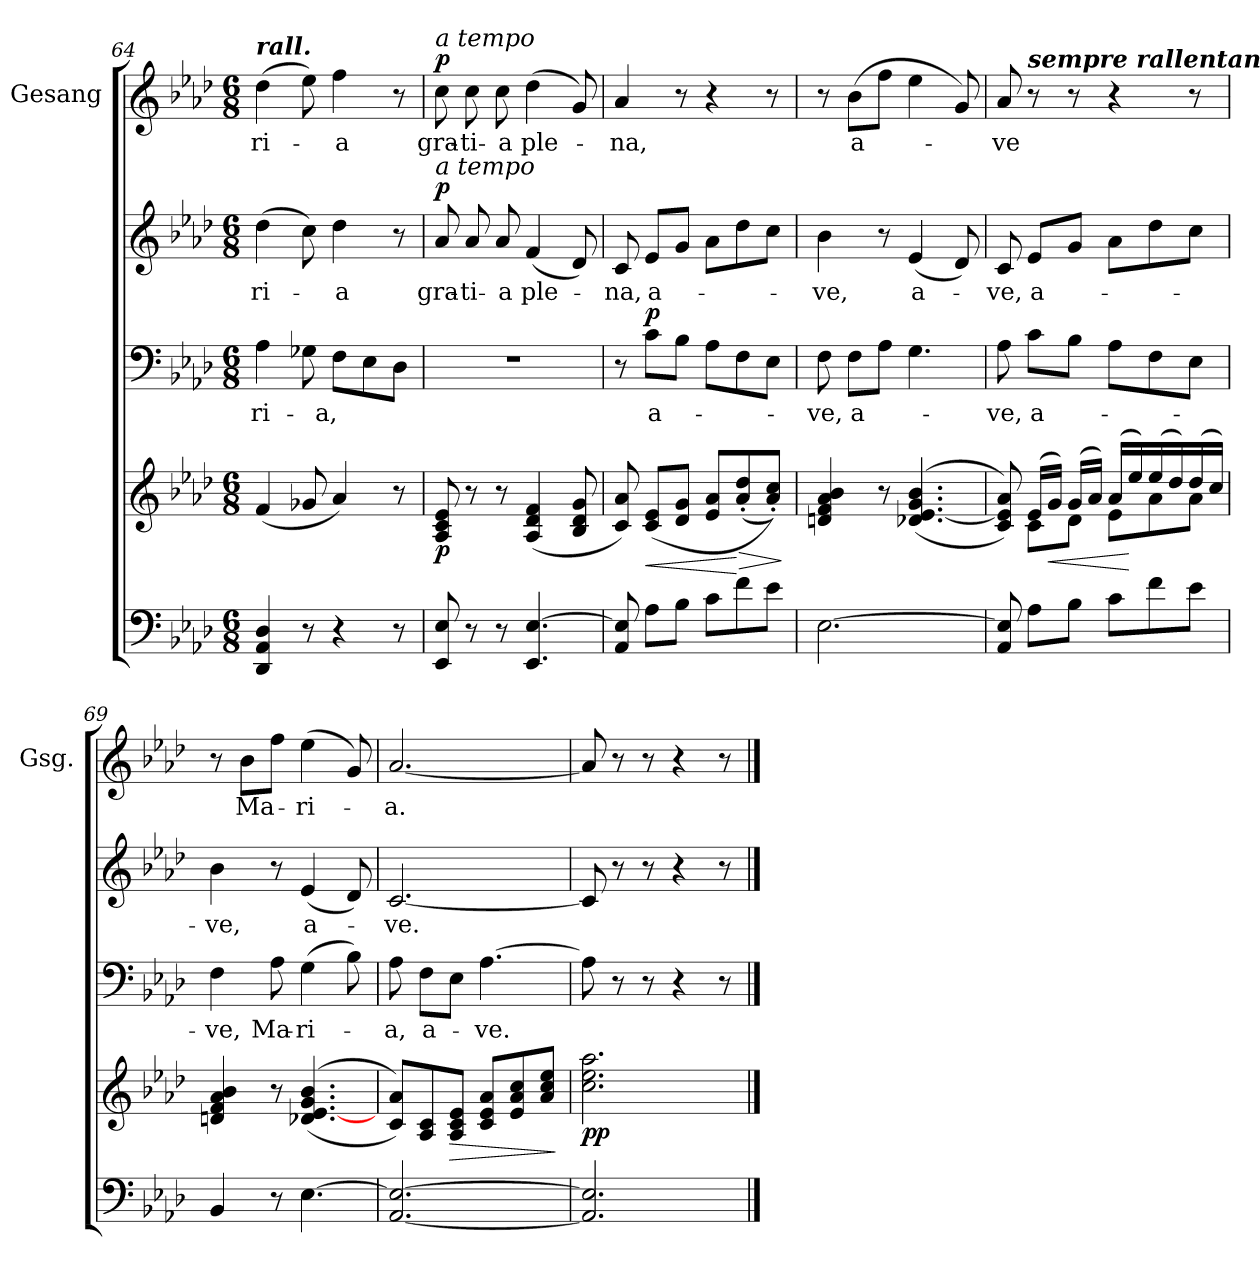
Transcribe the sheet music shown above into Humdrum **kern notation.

**kern	**kern	**dynam	**kern	**text	**dynam	**kern	**text	**dynam	**kern	**text	**dynam
*part4	*part4	*part4	*part3	*part3	*part3	*part2	*part2	*part2	*part1	*part1	*part1
*staff5	*staff4	*staff4/5	*staff3	*staff3	*staff3	*staff2	*staff2	*staff2	*staff1	*staff1	*staff1
*	*	*	*	*	*	*	*	*	*I"Gesang	*	*
*	*	*	*	*	*	*	*	*	*I'Gsg.	*	*
*clefF4	*clefG2	*	*clefF4	*	*	*clefG2	*	*	*clefG2	*	*
*k[b-e-a-d-]	*k[b-e-a-d-]	*	*k[b-e-a-d-]	*	*	*k[b-e-a-d-]	*	*	*k[b-e-a-d-]	*	*
*A-:	*A-:	*	*A-:	*	*	*A-:	*	*	*A-:	*	*
*M6/8	*M6/8	*	*M6/8	*	*	*M6/8	*	*	*M6/8	*	*
=64	=64	=64	=64	=64	=64	=64	=64	=64	=64	=64	=64
!	!	!	!	!	!	!	!	!	!LO:TX:a:Bi:t=rall.	!	!
!	!	!	!	!LO:LY:b	!	!	!LO:LY:b	!	!	!LO:LY:b	!
4DD-/ 4AA-/ 4D-/	(<4f/	.	4A-\	-ri-	.	(>4dd-\	-ri-	.	(>4dd-\	-ri-	.
8r	8g-X/	.	8G-X\	.	.	8cc\)	.	.	8ee-\)	.	.
!	!	!	!	!LO:LY:b	!	!	!LO:LY:b	!	!	!LO:LY:b	!
4r	4a-/)	.	8F\L	-a,	.	4dd-\	-a	.	4ff\	-a	.
.	.	.	8E-\	.	.	.	.	.	.	.	.
8r	8r	.	8D-\J	.	.	8r	.	.	8r	.	.
=65	=65	=65	=65	=65	=65	=65	=65	=65	=65	=65	=65
!	!	!	!	!	!	!	!	!	!LO:TX:a:i:t=a tempo	!	!
!	!	!	!	!	!	!LO:TX:a:i:t=a tempo	!	!	!	!	!
!	!	!LO:DY:b	!	!	!	!	!LO:LY:b	!LO:DY:a	!	!LO:LY:b	!LO:DY:a
8EE-/ 8E-/	8A-/ 8c/ 8e-/	p	2.r	.	.	8a-/	gra-	p	8cc\	gra-	p
!	!	!	!	!	!	!	!LO:LY:b	!	!	!LO:LY:b	!
8r	8r	.	.	.	.	8a-/	-ti-	.	8cc\	-ti-	.
!	!	!	!	!	!	!	!LO:LY:b	!	!	!LO:LY:b	!
8r	8r	.	.	.	.	8a-/	-a	.	8cc\	-a	.
!	!	!	!	!	!	!	!LO:LY:b	!	!	!LO:LY:b	!
4.EE-/ [>4.E-/	(<4A-/ 4d-/ 4f/	.	.	.	.	(<4f/	ple-	.	(>4dd-\	ple-	.
.	8B-/ 8d-/ 8g/	.	.	.	.	8d-/)	.	.	8g/)	.	.
!!LO:LB:g=z
=66	=66	=66	=66	=66	=66	=66	=66	=66	=66	=66	=66
!	!	!	!	!	!	!	!LO:LY:b	!	!	!LO:LY:b	!
8AA-/ 8E-/]	8c/ 8a-/)	.	8r	.	.	8c/	-na,	.	4a-/	-na,	.
!	!	!LO:HP:b	!	!LO:LY:b	!LO:DY:a	!	!LO:LY:b	!	!	!	!
8A-\L	(>8c/ 8e-/L	<	8c\L	a-	p	8e-/L	a-	.	.	.	.
8B-\J	8d-/ 8g/J	.	8B-\J	.	.	8g/J	.	.	8r	.	.
8c\L	8e-/ 8a-/L	.	8A-\L	.	.	8a-\L	.	.	4r	.	.
!	!	!LO:HP:n=1:b	!	!	!	!	!	!	!	!	!
8f\	(<8a-/'< 8dd-/'<	[ >	8F\	.	.	8dd-\	.	.	.	.	.
8e-\J	8a-/'< 8cc/'<J))	.	8E-\J	.	.	8cc\J	.	.	8r	.	.
.	.	]	.	.	.	.	.	.	.	.	.
=67	=67	=67	=67	=67	=67	=67	=67	=67	=67	=67	=67
!	!	!	!	!LO:LY:b	!	!	!LO:LY:b	!	!	!	!
[2.E-\	4dn/ 4f/ 4a-/ 4b-/	.	8F\	-ve,	.	4b-\	-ve,	.	8r	.	.
!	!	!	!	!LO:LY:b	!	!	!	!	!	!LO:LY:b	!
.	.	.	8F\L	a-	.	.	.	.	(>8b-\L	a-	.
.	8r	.	8A-\J	.	.	8r	.	.	8ff\J	.	.
!	!	!	!	!	!	!	!LO:LY:b	!	!	!	!
.	((<4.d-X/ [4.e-/ 4.g/ 4.b-/	.	4.G\	.	.	(<4e-/	a-	.	4ee-\	.	.
.	.	.	.	.	.	8d-/)	.	.	8g/)	.	.
=68	=68	=68	=68	=68	=68	=68	=68	=68	=68	=68	=68
*	*^	*	*	*	*	*	*	*	*	*	*
!	!	!	!	!	!LO:LY:b	!	!	!LO:LY:b	!	!	!LO:LY:b	!
8AA-/ 8E-/]	8c/ 8e-/] 8a-/))	8ryy	.	8A-\	-ve,	.	8c/	-ve,	.	8a-/	-ve	.
!	!	!	!	!	!	!	!	!	!	!LO:TX:a:Bi:t=sempre rallentando	!	!
!	!	!	!	!	!LO:LY:b	!	!	!LO:LY:b	!	!	!	!
8A-\L	(>16e-/LL	8c\L	.	8c\L	a-	.	8e-/L	a-	.	8r	.	.
!	!	!	!LO:HP:b	!	!	!	!	!	!	!	!	!
.	16g/JJ)	.	<	.	.	.	.	.	.	.	.	.
8B-\J	(>16g/LL	8d-\J	.	8B-\J	.	.	8g/J	.	.	8r	.	.
.	16a-/JJ)	.	.	.	.	.	.	.	.	.	.	.
8c\L	(>16a-/LL	8e-\L	.	8A-\L	.	.	8a-\L	.	.	4r	.	.
.	16ee-/)	.	[	.	.	.	.	.	.	.	.	.
8f\	(>16ee-/	8a-\	.	8F\	.	.	8dd-\	.	.	.	.	.
.	16dd-/)	.	.	.	.	.	.	.	.	.	.	.
8e-\J	(>16dd-/	8a-\J	.	8E-\J	.	.	8cc\J	.	.	8r	.	.
.	16cc/JJ)	.	.	.	.	.	.	.	.	.	.	.
*	*v	*v	*	*	*	*	*	*	*	*	*	*
=69	=69	=69	=69	=69	=69	=69	=69	=69	=69	=69	=69
!	!	!	!	!LO:LY:b	!	!	!LO:LY:b	!	!	!	!
4BB-/	4dn/ 4f/ 4a-/ 4b-/	.	4F\	-ve,	.	4b-\	-ve,	.	8r	.	.
!	!	!	!	!	!	!	!	!	!	!LO:LY:b	!
.	.	.	.	.	.	.	.	.	8b-\L	Ma-	.
!	!	!	!	!LO:LY:b	!	!	!	!	!	!	!
8r	8r	.	8A-\	Ma-	.	8r	.	.	8ff\J	.	.
!	!	!	!	!LO:LY:b	!	!	!LO:LY:b	!	!	!LO:LY:b	!
[4.E-\	((<4.d-X/ [4.e-/ 4.g/ 4.b-/	.	(>4G\	-ri-	.	(<4e-/	a-	.	(>4ee-\	-ri-	.
.	.	.	8B-\)	.	.	8d-/)	.	.	8g/)	.	.
=70	=70	=70	=70	=70	=70	=70	=70	=70	=70	=70	=70
!	!	!	!	!LO:LY:b	!	!	!LO:LY:b	!	!	!LO:LY:b	!
[2.AA-/ 2.E-/_	8c/ 8a-/L))	.	8A-\	-a,	.	[2.c/	-ve.	.	[2.a-/	-a.	.
!	!	!	!	!LO:LY:b	!	!	!	!	!	!	!
.	8A-/ 8c/	.	8F\L	a-	.	.	.	.	.	.	.
!	!	!LO:HP:b	!	!	!	!	!	!	!	!	!
.	8A-/ 8c/ 8e-/J	>	8E-\J	.	.	.	.	.	.	.	.
!	!	!	!	!LO:LY:b	!	!	!	!	!	!	!
.	8c/ 8e-/ 8a-/L	.	[4.A-\	-ve.	.	.	.	.	.	.	.
.	8e-/ 8a-/ 8cc/	.	.	.	.	.	.	.	.	.	.
.	8a-/ 8cc/ 8ee-/J	.	.	.	.	.	.	.	.	.	.
.	.	]	.	.	.	.	.	.	.	.	.
=71	=71	=71	=71	=71	=71	=71	=71	=71	=71	=71	=71
!	!	!LO:DY:b	!	!	!	!	!	!	!	!	!
2.AA-/] 2.E-/]	2.cc\ 2.ee-\ 2.aa-\	pp	8A-\]	.	.	8c/]	.	.	8a-/]	.	.
.	.	.	8r	.	.	8r	.	.	8r	.	.
.	.	.	8r	.	.	8r	.	.	8r	.	.
.	.	.	4r	.	.	4r	.	.	4r	.	.
.	.	.	8r	.	.	8r	.	.	8r	.	.
==	==	==	==	==	==	==	==	==	==	==	==
*-	*-	*-	*-	*-	*-	*-	*-	*-	*-	*-	*-
